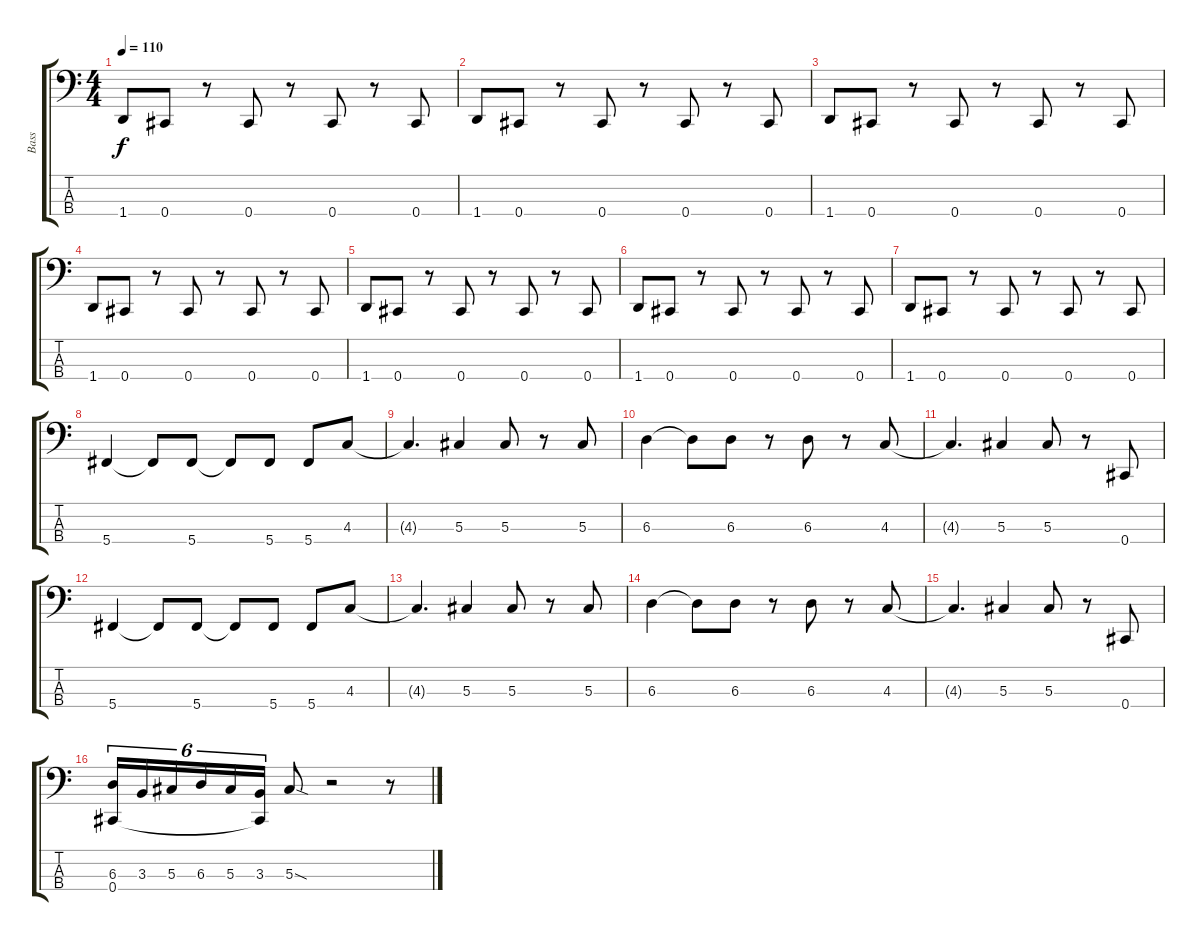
\track ("Bass" "Bass") {instrument fretlessbass}
\staff {score tabs}
\tuning (Gb2 Db2 Ab1 Db1) {hide}
\ts (4 4)
\tempo 110
\clef f4
\ks c
1.4.8{dy f} 0.4.8 r.8 0.4.8 r.8 0.4.8 r.8 0.4.8 |
1.4.8 0.4.8 r.8 0.4.8 r.8 0.4.8 r.8 0.4.8 |
1.4.8 0.4.8 r.8 0.4.8 r.8 0.4.8 r.8 0.4.8 |
1.4.8 0.4.8 r.8 0.4.8 r.8 0.4.8 r.8 0.4.8 |
1.4.8 0.4.8 r.8 0.4.8 r.8 0.4.8 r.8 0.4.8 |
1.4.8 0.4.8 r.8 0.4.8 r.8 0.4.8 r.8 0.4.8 |
1.4.8 0.4.8 r.8 0.4.8 r.8 0.4.8 r.8 0.4.8 |
5.4.4 5.4{t}.8 5.4.8 5.4{t}.8 5.4.8 5.4.8 4.3.8 |
4.3{t}.4{d} 5.3.4 5.3.8 r.8 5.3.8 |
6.3.4 6.3{t}.8 6.3.8 r.8 6.3.8 r.8 4.3.8 |
4.3{t}.4{d} 5.3.4 5.3.8 r.8 0.4.8 |
5.4.4 5.4{t}.8 5.4.8 5.4{t}.8 5.4.8 5.4.8 4.3.8 |
4.3{t}.4{d} 5.3.4 5.3.8 r.8 5.3.8 |
6.3.4 6.3{t}.8 6.3.8 r.8 6.3.8 r.8 4.3.8 |
4.3{t}.4{d} 5.3.4 5.3.8 r.8 0.4.8 |
(6.3 0.4).16{tu (6 4)} 3.3.16{tu (6 4)} 5.3.16{tu (6 4)} 6.3.16{tu (6 4)} 5.3.16{tu (6 4)} (3.3 0.4{t}).16{tu (6 4)} 5.3{sod}.8 r.2 r.8
